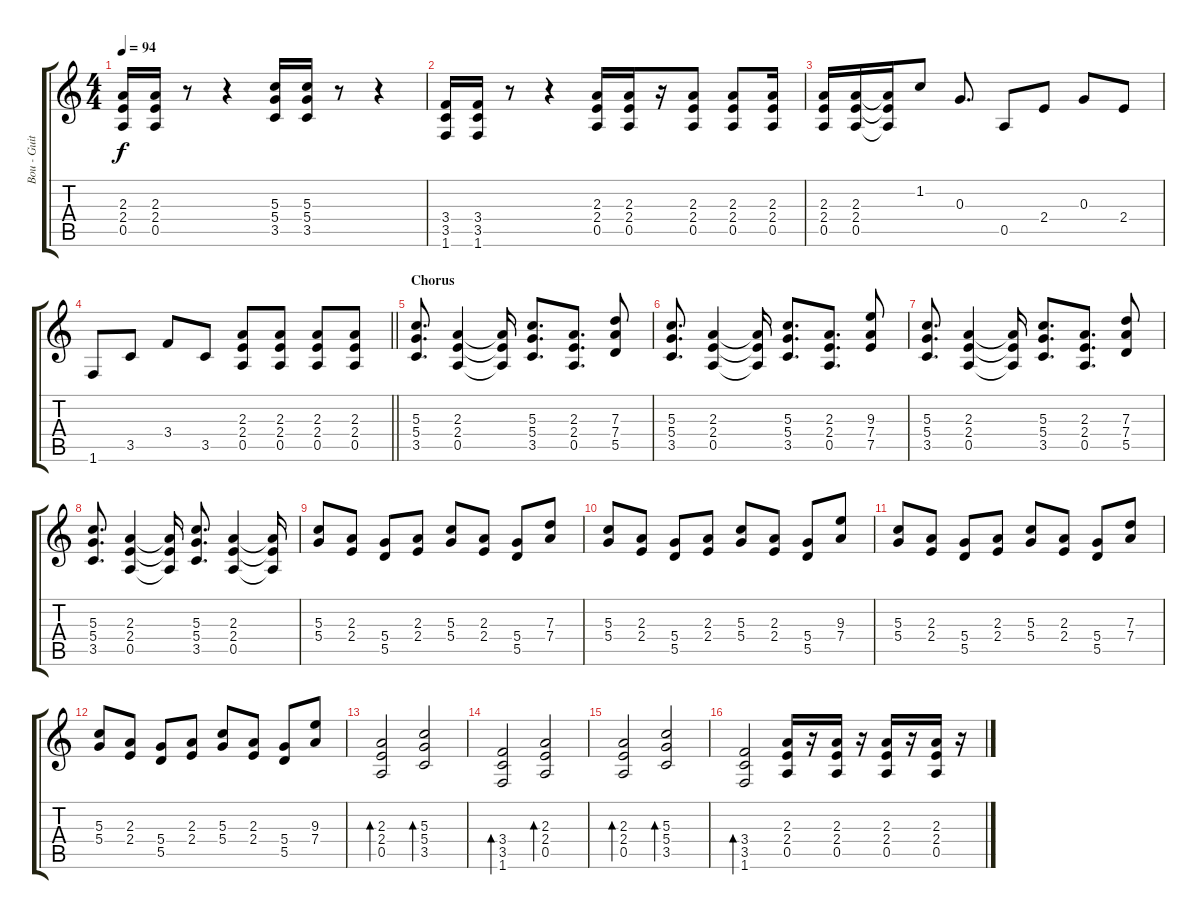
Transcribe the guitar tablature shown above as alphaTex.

\track ("Bou - Guitar" "Bou - Guit") {instrument distortionguitar}
\staff {score tabs}
\tuning (E4 B3 G3 D3 A2 E2) {hide}
\ts (4 4)
\tempo 94
\clef g2
\ks c
(2.3 2.4 0.5).16{dy f} (2.3 2.4 0.5).16 r.8 r.4 (5.3 5.4 3.5).16 (5.3 5.4 3.5).16 r.8 r.4 |
(3.4 3.5 1.6).16 (3.4 3.5 1.6).16 r.8 r.4 (2.3 2.4 0.5).16 (2.3 2.4 0.5).16 r.16 (2.3 2.4 0.5).8 (2.3 2.4 0.5).8 (2.3 2.4 0.5).16 |
(2.3 2.4 0.5).16 (2.3 2.4 0.5).16 (2.3{t} 2.4{t} 0.5{t}).16 1.2.8 0.3.8{d} 0.5.8 2.4.8 0.3.8 2.4.8 |
\barLineRight lightlight
1.6.8 3.5.8 3.4.8 3.5.8 (2.3 2.4 0.5).8 (2.3 2.4 0.5).8 (2.3 2.4 0.5).8 (2.3 2.4 0.5).8 |
\section ("" "Chorus")
(5.3 5.4 3.5).8{d} (2.3 2.4 0.5).4 (2.3{t} 2.4{t} 0.5{t}).16 (5.3 5.4 3.5).8{d} (2.3 2.4 0.5).8{d} (7.3 7.4 5.5).8 |
(5.3 5.4 3.5).8{d} (2.3 2.4 0.5).4 (2.3{t} 2.4{t} 0.5{t}).16 (5.3 5.4 3.5).8{d} (2.3 2.4 0.5).8{d} (9.3 7.4 7.5).8 |
(5.3 5.4 3.5).8{d} (2.3 2.4 0.5).4 (2.3{t} 2.4{t} 0.5{t}).16 (5.3 5.4 3.5).8{d} (2.3 2.4 0.5).8{d} (7.3 7.4 5.5).8 |
(5.3 5.4 3.5).8{d} (2.3 2.4 0.5).4 (2.3{t} 2.4{t} 0.5{t}).16 (5.3 5.4 3.5).8{d} (2.3 2.4 0.5).4 (2.3{t} 2.4{t} 0.5{t}).16 |
(5.3 5.4).8 (2.3 2.4).8 (5.4 5.5).8 (2.3 2.4).8 (5.3 5.4).8 (2.3 2.4).8 (5.4 5.5).8 (7.3 7.4).8 |
(5.3 5.4).8 (2.3 2.4).8 (5.4 5.5).8 (2.3 2.4).8 (5.3 5.4).8 (2.3 2.4).8 (5.4 5.5).8 (9.3 7.4).8 |
(5.3 5.4).8 (2.3 2.4).8 (5.4 5.5).8 (2.3 2.4).8 (5.3 5.4).8 (2.3 2.4).8 (5.4 5.5).8 (7.3 7.4).8 |
(5.3 5.4).8 (2.3 2.4).8 (5.4 5.5).8 (2.3 2.4).8 (5.3 5.4).8 (2.3 2.4).8 (5.4 5.5).8 (9.3 7.4).8 |
(2.3 2.4 0.5).2{bd 120} (5.3 5.4 3.5).2{bd 120} |
(3.4 3.5 1.6).2{bd 120} (2.3 2.4 0.5).2{bd 120} |
(2.3 2.4 0.5).2{bd 120} (5.3 5.4 3.5).2{bd 120} |
(3.4 3.5 1.6).2{bd 120} (2.3 2.4 0.5).16 r.16 (2.3 2.4 0.5).16 r.16 (2.3 2.4 0.5).16 r.16 (2.3 2.4 0.5).16 r.16
